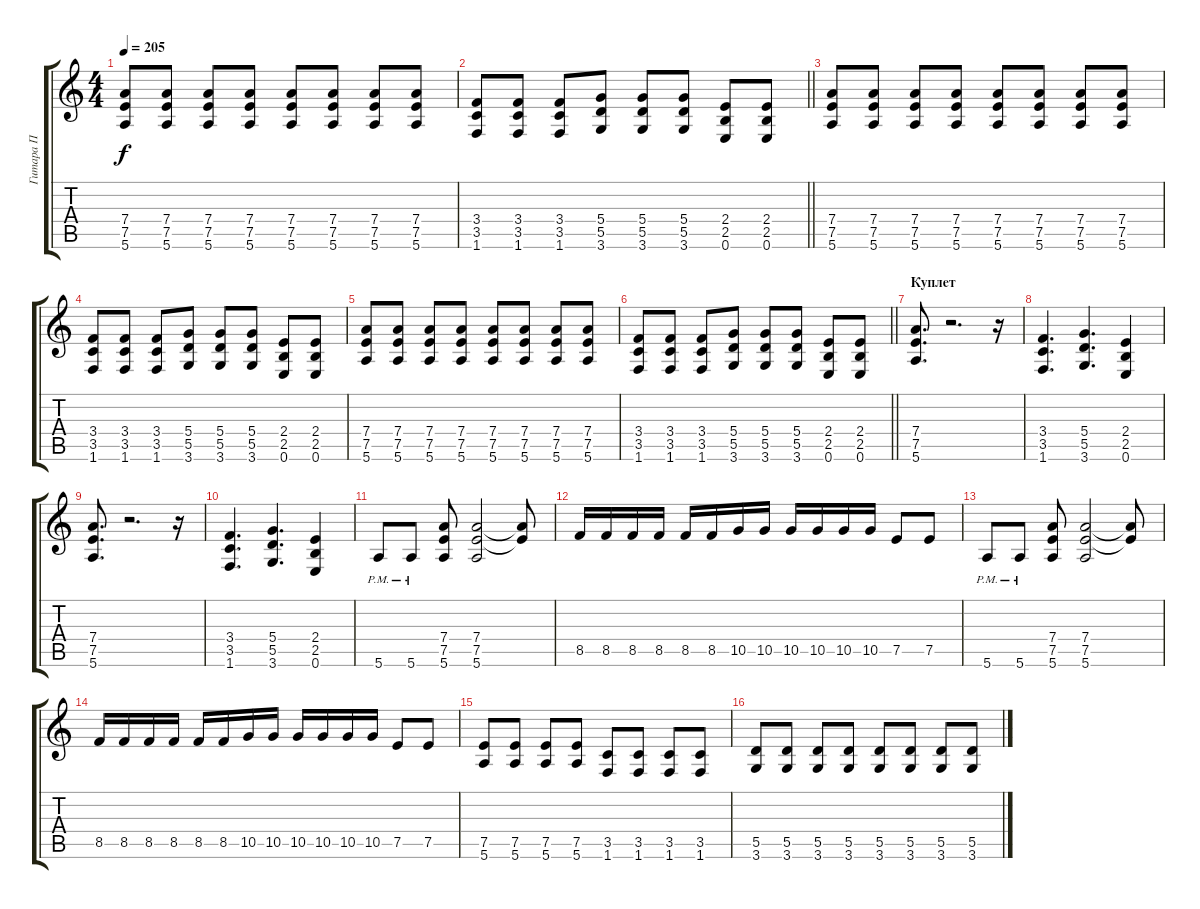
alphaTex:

\track ("Гитара П" "Гитара П") {instrument overdrivenguitar}
\staff {score tabs}
\tuning (E4 B3 G3 D3 A2 E2) {hide}
\ts (4 4)
\tempo 205
\clef g2
\ks c
(7.4 7.5 5.6).8{dy f} (7.4 7.5 5.6).8 (7.4 7.5 5.6).8 (7.4 7.5 5.6).8 (7.4 7.5 5.6).8 (7.4 7.5 5.6).8 (7.4 7.5 5.6).8 (7.4 7.5 5.6).8 |
\barLineRight lightlight
(3.4 3.5 1.6).8 (3.4 3.5 1.6).8 (3.4 3.5 1.6).8 (5.4 5.5 3.6).8 (5.4 5.5 3.6).8 (5.4 5.5 3.6).8 (2.4 2.5 0.6).8 (2.4 2.5 0.6).8 |
(7.4 7.5 5.6).8 (7.4 7.5 5.6).8 (7.4 7.5 5.6).8 (7.4 7.5 5.6).8 (7.4 7.5 5.6).8 (7.4 7.5 5.6).8 (7.4 7.5 5.6).8 (7.4 7.5 5.6).8 |
(3.4 3.5 1.6).8 (3.4 3.5 1.6).8 (3.4 3.5 1.6).8 (5.4 5.5 3.6).8 (5.4 5.5 3.6).8 (5.4 5.5 3.6).8 (2.4 2.5 0.6).8 (2.4 2.5 0.6).8 |
(7.4 7.5 5.6).8 (7.4 7.5 5.6).8 (7.4 7.5 5.6).8 (7.4 7.5 5.6).8 (7.4 7.5 5.6).8 (7.4 7.5 5.6).8 (7.4 7.5 5.6).8 (7.4 7.5 5.6).8 |
\barLineRight lightlight
(3.4 3.5 1.6).8 (3.4 3.5 1.6).8 (3.4 3.5 1.6).8 (5.4 5.5 3.6).8 (5.4 5.5 3.6).8 (5.4 5.5 3.6).8 (2.4 2.5 0.6).8 (2.4 2.5 0.6).8 |
\section ("" "Куплет")
(7.4 7.5 5.6).8{d} r.2{d} r.16 |
(3.4 3.5 1.6).4{d} (5.4 5.5 3.6).4{d} (2.4 2.5 0.6).4 |
(7.4 7.5 5.6).8{d} r.2{d} r.16 |
(3.4 3.5 1.6).4{d} (5.4 5.5 3.6).4{d} (2.4 2.5 0.6).4 |
5.6{pm}.8 5.6{pm}.8 (7.4 7.5 5.6).8 (7.4 7.5 5.6).2 (7.4{t} 7.5{t}).8 |
8.5.16 8.5.16 8.5.16 8.5.16 8.5.16 8.5.16 10.5.16 10.5.16 10.5.16 10.5.16 10.5.16 10.5.16 7.5.8 7.5.8 |
5.6{pm}.8 5.6{pm}.8 (7.4 7.5 5.6).8 (7.4 7.5 5.6).2 (7.4{t} 7.5{t}).8 |
8.5.16 8.5.16 8.5.16 8.5.16 8.5.16 8.5.16 10.5.16 10.5.16 10.5.16 10.5.16 10.5.16 10.5.16 7.5.8 7.5.8 |
(7.5 5.6).8 (7.5 5.6).8 (7.5 5.6).8 (7.5 5.6).8 (3.5 1.6).8 (3.5 1.6).8 (3.5 1.6).8 (3.5 1.6).8 |
(5.5 3.6).8 (5.5 3.6).8 (5.5 3.6).8 (5.5 3.6).8 (5.5 3.6).8 (5.5 3.6).8 (5.5 3.6).8 (5.5 3.6).8
